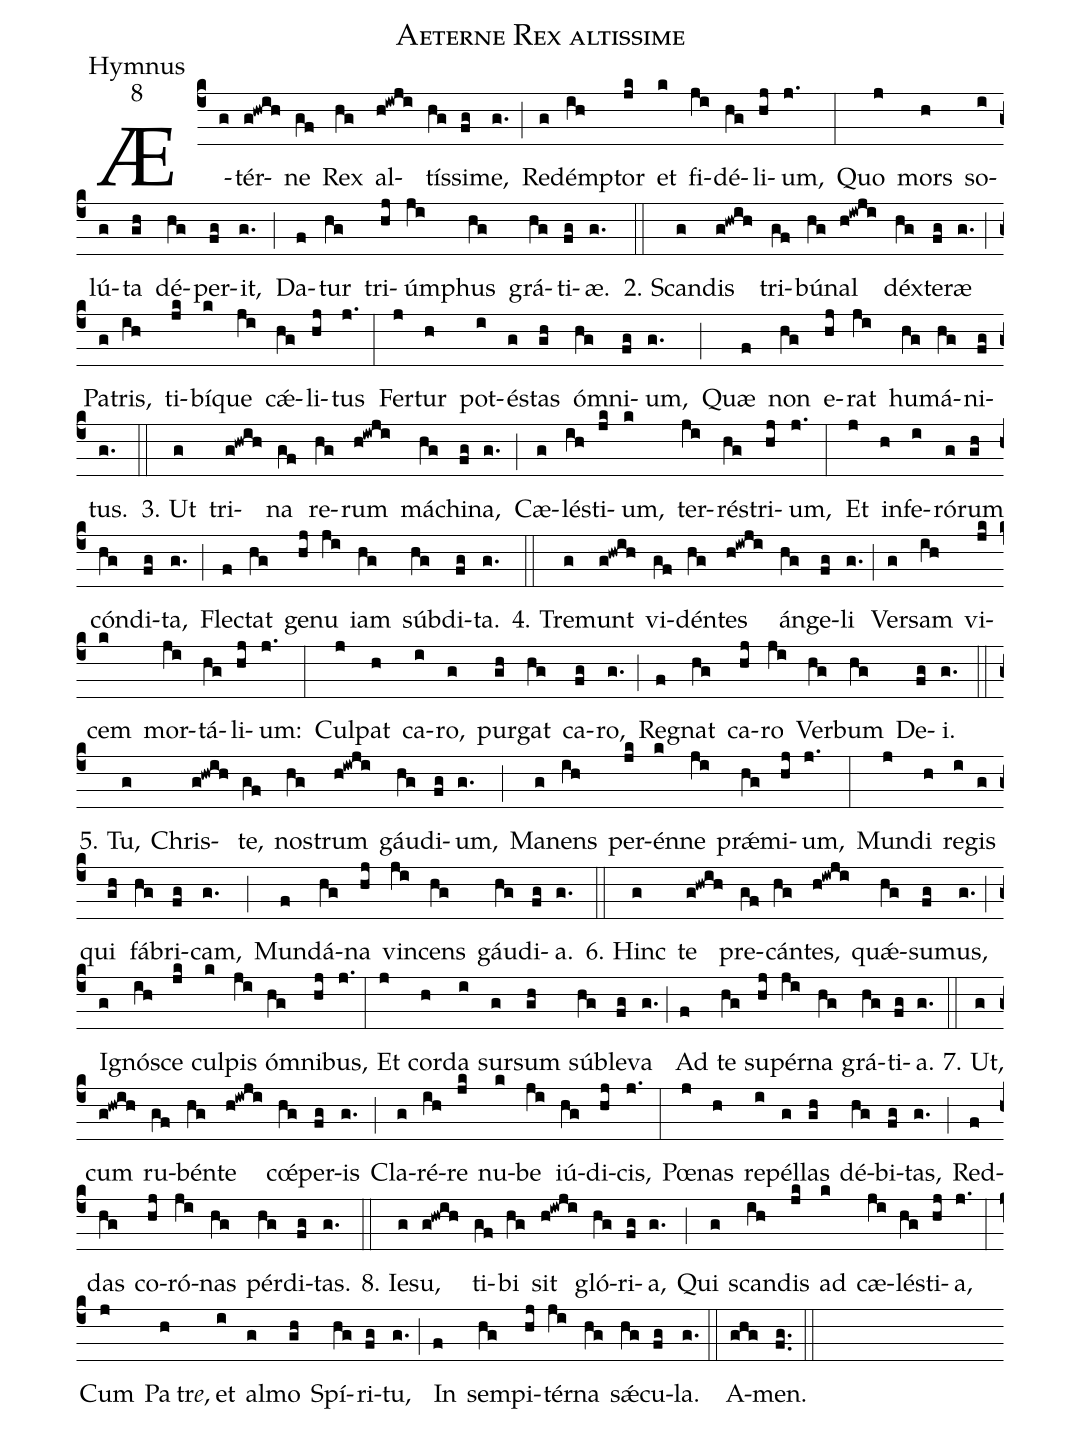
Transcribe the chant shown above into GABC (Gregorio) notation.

name:Aeterne Rex altissime;
office-part:Hymnus;
mode:8;
%%
(c4) Æ(g)tér(g!hwih)ne(gf) Rex(hg) al(h!iwji)tís(hg)si(fg)me,(g.) (;)
Red(g)émp(ih)tor(jk) et(k) fi(ji)dé(hg)li(hj)um,(j.) (:)
Quo(j) mors(h) so(i)lú(g)ta(gh) dé(hg)per(fg)it,(g.) (;)
Da(f)tur(hg) tri(hj)úm(ji)phus(hg) grá(hg)ti(fg)æ.(g.) (::)

2. Scan(g)dis(g!hwih) tri(gf)bú(hg)nal(h!iwji) déx(hg)te(fg)ræ(g.) (;)
Pa(g)tris,(ih) ti(jk)bí(k)que(ji) cǽ(hg)li(hj)tus(j.) (:)
Fer(j)tur(h) pot(i)és(g)tas(gh) óm(hg)ni(fg)um,(g.) (;)
Quæ(f) non(hg) e(hj)rat(ji) hu(hg)má(hg)ni(fg)tus.(g.) (::)

3. Ut(g) tri(g!hwih)na(gf) re(hg)rum(h!iwji) má(hg)chi(fg)na,(g.) (;)
Cæ(g)lés(ih)ti(jk)um,(k) ter(ji)rés(hg)tri(hj)um,(j.) (:)
Et(j) in(h)fe(i)ró(g)rum(gh) cón(hg)di(fg)ta,(g.) (;)
Flec(f)tat(hg) ge(hj)nu(ji) iam(hg) súb(hg)di(fg)ta.(g.) (::)

4. Tre(g)munt(g!hwih) vi(gf)dén(hg)tes(h!iwji) án(hg)ge(fg)li(g.) (;)
Ver(g)sam(ih) vi(jk)cem(k) mor(ji)tá(hg)li(hj)um:(j.) (:)
Cul(j)pat(h) ca(i)ro,(g) pur(gh)gat(hg) ca(fg)ro,(g.) (;)
Re(f)gnat(hg) ca(hj)ro(ji) Ver(hg)bum(hg) De(fg)i.(g.) (::)

5. Tu,(g) Chris(g!hwih)te,(gf) nos(hg)trum(h!iwji) gáu(hg)di(fg)um,(g.) (;)
Ma(g)nens(ih) per(jk)én(k)ne(ji) prǽ(hg)mi(hj)um,(j.) (:)
Mun(j)di(h) re(i)gis(g) qui(gh) fá(hg)bri(fg)cam,(g.) (;)
Mun(f)dá(hg)na(hj) vin(ji)cens(hg) gáu(hg)di(fg)a.(g.) (::)

6. Hinc(g) te(g!hwih) pre(gf)cán(hg)tes,(h!iwji) quǽ(hg)su(fg)mus,(g.) (;)
I(g)gnó(ih)sce(jk) cul(k)pis(ji) óm(hg)ni(hj)bus,(j.) (:)
Et(j) cor(h)da(i) sur(g)sum(gh) súb(hg)le(fg)va(g.) (;)
Ad(f) te(hg) su(hj)pér(ji)na(hg) grá(hg)ti(fg)a.(g.) (::)

7. Ut,(g) cum(g!hwih) ru(gf)bén(hg)te(h!iwji) cœ(hg)́per(fg)is(g.) (;)
Cla(g)ré(ih)re(jk) nu(k)be(ji) iú(hg)di(hj)cis,(j.) (:)
Pœ(j)nas(h) re(i)pél(g)las(gh) dé(hg)bi(fg)tas,(g.) (;)
Red(f)das(hg) co(hj)ró(ji)nas(hg) pér(hg)di(fg)tas.(g.) (::)

8. Ie(g)su,(g!hwih) ti(gf)bi(hg) sit(h!iwji) gló(hg)ri(fg)a,(g.) (;)
Qui(g) scan(ih)dis(jk) ad(k) cæ(ji)lés(hg)ti(hj)a,(j.) (:)
Cum(j) Pa(h)tr<i>e</i>,() et(i) al(g)mo(gh) Spí(hg)ri(fg)tu,(g.) (;)
In(f) sem(hg)pi(hj)tér(ji)na(hg) sǽ(hg)cu(fg)la.(g.) (::)
A(ghg)men.(fg..) (::)
